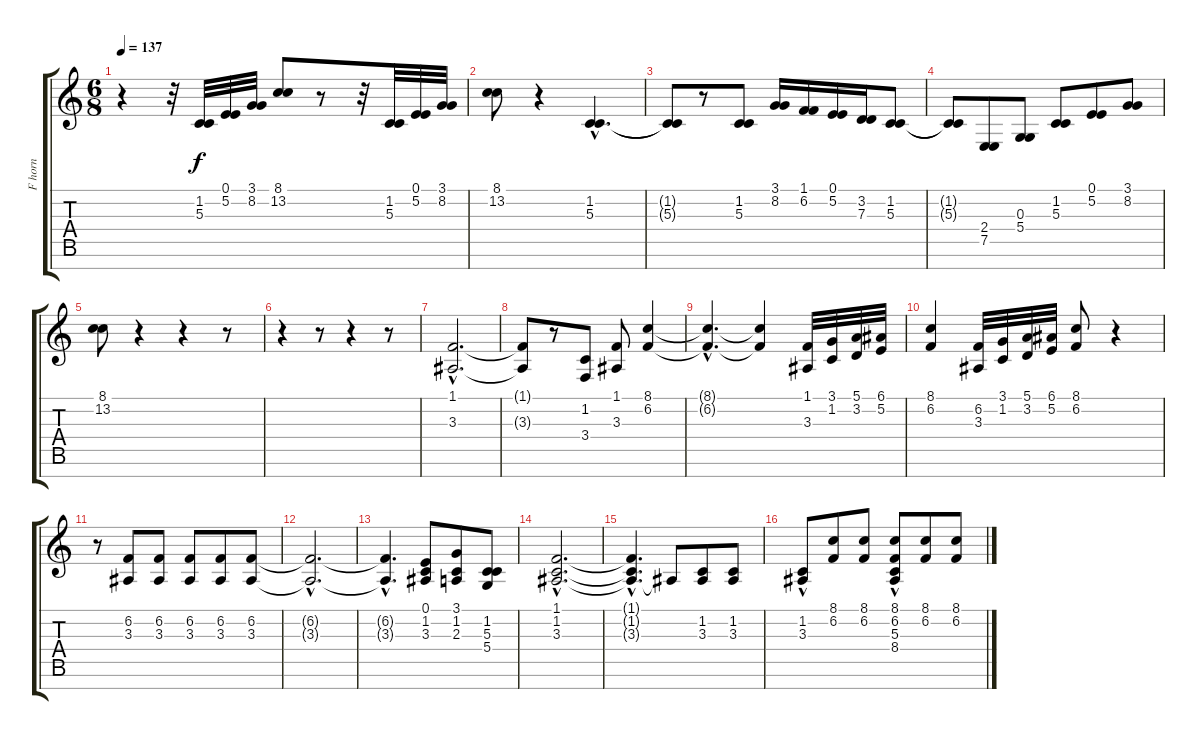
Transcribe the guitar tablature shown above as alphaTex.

\track ("F horn" "F horn") {instrument frenchhorn}
\staff {score tabs}
\tuning (E4 B3 G3 D3 A2 E2 B1) {hide}
\ts (6 8)
\tempo 137
\clef g2
\ks c
r.4{dy f} r.32 (1.2 5.3).32 (0.1 5.2).32 (3.1 8.2).32 (8.1 13.2).8 r.8 r.32 (1.2 5.3).32 (0.1 5.2).32 (3.1 8.2).32 |
(8.1 13.2).8 r.4 (1.2{hac} 5.3{hac}).4{d} |
(1.2{t} 5.3{t}).8 r.8 (1.2 5.3).8 (3.1 8.2).16 (1.1 6.2).16 (0.1 5.2).16 (3.2 7.3).16 (1.2 5.3).8 |
(1.2{t} 5.3{t}).8 (2.4 7.5).8 (0.3 5.4).8 (1.2 5.3).8 (0.1 5.2).8 (3.1 8.2).8 |
(8.1 13.2).8 r.4 r.4 r.8 |
r.4 r.8 r.4 r.8 |
(1.1{hac} 3.3{hac}).2{d} |
(1.1{t} 3.3{t}).8 r.8 (1.2 3.4).8 (1.1 3.3).8 (8.1 6.2).4 |
(8.1{hac t} 6.2{hac t}).4{d} (8.1{t} 6.2{t}).4 (1.1 3.3).32 (3.1 1.2).32 (5.1 3.2).32 (6.1 5.2).32 |
(8.1 6.2).4 (6.2 3.3).32 (3.1 1.2).32 (5.1 3.2).32 (6.1 5.2).32 (8.1 6.2).8 r.4 |
r.8 (6.2 3.3).8 (6.2 3.3).8 (6.2 3.3).8 (6.2 3.3).8 (6.2 3.3).8 |
(6.2{hac t} 3.3{hac t}).2{d} |
(6.2{hac t} 3.3{hac t}).4{d} (0.1 1.2 3.3).8 (3.1 1.2 2.3).8 (1.2 5.3 5.4).8 |
(1.1{hac} 1.2{hac} 3.3{hac}).2{d} |
(1.1{hac t} 1.2{hac t} 3.3{hac t}).4{d} 3.3{t}.8 (1.2 3.3).8 (1.2 3.3).8 |
(1.2{hac} 3.3{hac}).8 (8.1 6.2).8 (8.1 6.2).8 (8.1 6.2 5.3{hac} 8.4{hac}).8 (8.1 6.2).8 (8.1 6.2).8
